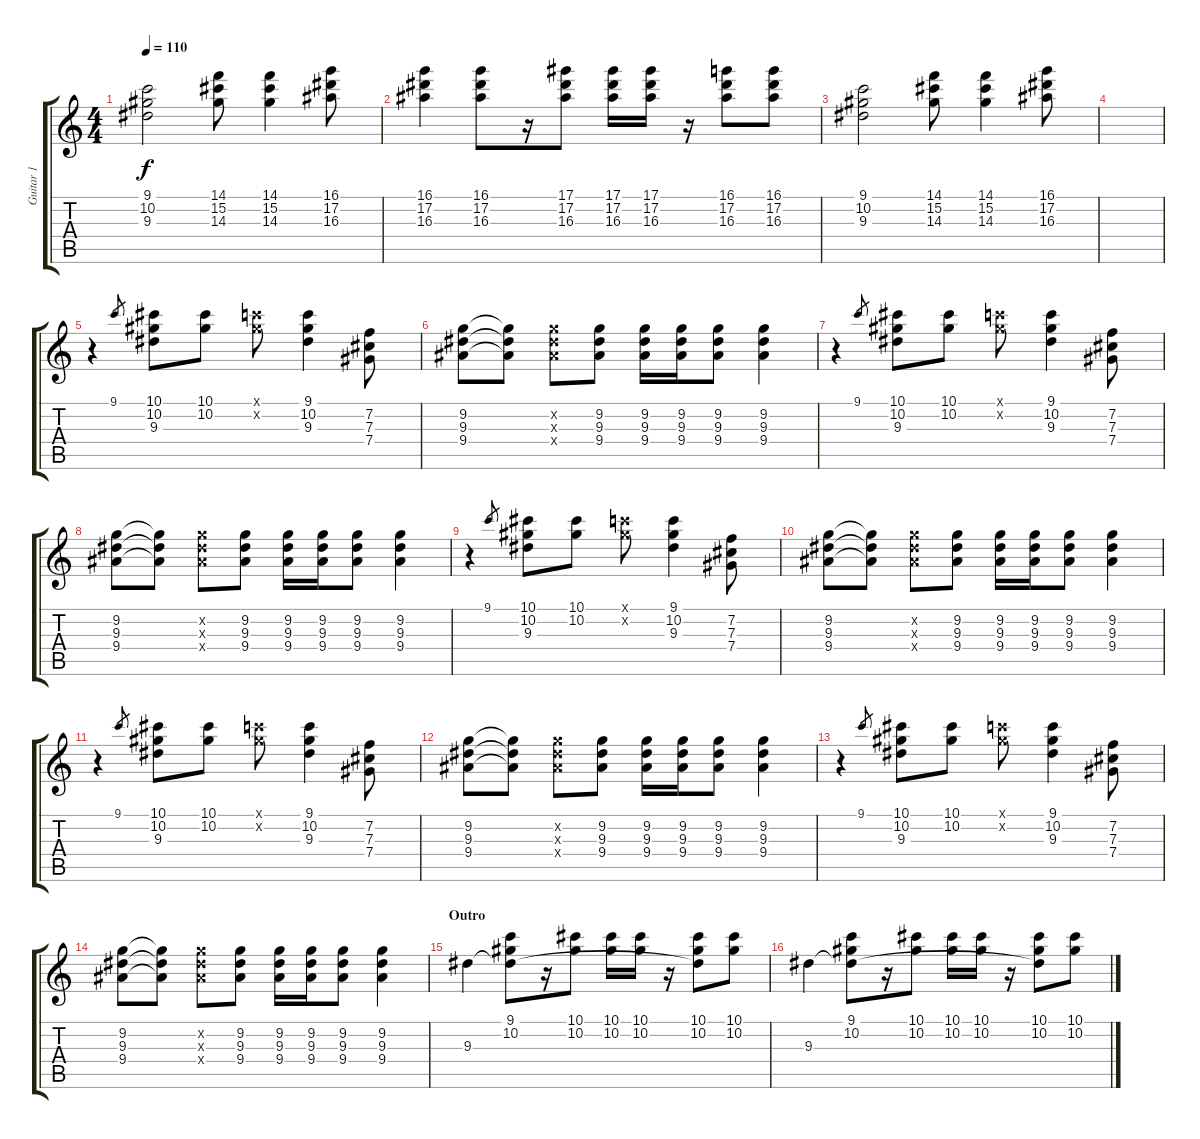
\track ("Guitar 1" "Guitar 1") {instrument electricguitarjazz}
\staff {score tabs}
\tuning (Eb4 Bb3 Gb3 Db3 Ab2 Eb2) {hide}
\ts (4 4)
\tempo 110
\clef g2
\ks c
(9.1 10.2 9.3).2{dy f} (14.1 15.2 14.3).8 (14.1 15.2 14.3).4 (16.1 17.2 16.3).8 |
(16.1 17.2 16.3).4 (16.1 17.2 16.3).8 r.16 (17.1 17.2 16.3).8 (17.1 17.2 16.3).16 (17.1 17.2 16.3).16 r.16 (16.1 17.2 16.3).8 (16.1 17.2 16.3).8 |
(9.1 10.2 9.3).2 (14.1 15.2 14.3).8 (14.1 15.2 14.3).4 (16.1 17.2 16.3).8 |
|
r.4 9.1.8{gr} (10.1 10.2 9.3).8 (10.1 10.2).8 (9.1{x} 10.2{x}).8 (9.1 10.2 9.3).4 (7.2 7.3 7.4).8 |
(9.2 9.3 9.4).8 (9.2{t} 9.3{t} 9.4{t}).8 (9.2{x} 9.3{x} 9.4{x}).8 (9.2 9.3 9.4).8 (9.2 9.3 9.4).16 (9.2 9.3 9.4).16 (9.2 9.3 9.4).8 (9.2 9.3 9.4).4 |
r.4 9.1.8{gr} (10.1 10.2 9.3).8 (10.1 10.2).8 (9.1{x} 10.2{x}).8 (9.1 10.2 9.3).4 (7.2 7.3 7.4).8 |
(9.2 9.3 9.4).8 (9.2{t} 9.3{t} 9.4{t}).8 (9.2{x} 9.3{x} 9.4{x}).8 (9.2 9.3 9.4).8 (9.2 9.3 9.4).16 (9.2 9.3 9.4).16 (9.2 9.3 9.4).8 (9.2 9.3 9.4).4 |
r.4 9.1.8{gr} (10.1 10.2 9.3).8 (10.1 10.2).8 (9.1{x} 10.2{x}).8 (9.1 10.2 9.3).4 (7.2 7.3 7.4).8 |
(9.2 9.3 9.4).8 (9.2{t} 9.3{t} 9.4{t}).8 (9.2{x} 9.3{x} 9.4{x}).8 (9.2 9.3 9.4).8 (9.2 9.3 9.4).16 (9.2 9.3 9.4).16 (9.2 9.3 9.4).8 (9.2 9.3 9.4).4 |
r.4 9.1.8{gr} (10.1 10.2 9.3).8 (10.1 10.2).8 (9.1{x} 10.2{x}).8 (9.1 10.2 9.3).4 (7.2 7.3 7.4).8 |
(9.2 9.3 9.4).8 (9.2{t} 9.3{t} 9.4{t}).8 (9.2{x} 9.3{x} 9.4{x}).8 (9.2 9.3 9.4).8 (9.2 9.3 9.4).16 (9.2 9.3 9.4).16 (9.2 9.3 9.4).8 (9.2 9.3 9.4).4 |
r.4 9.1.8{gr} (10.1 10.2 9.3).8 (10.1 10.2).8 (9.1{x} 10.2{x}).8 (9.1 10.2 9.3).4 (7.2 7.3 7.4).8 |
(9.2 9.3 9.4).8 (9.2{t} 9.3{t} 9.4{t}).8 (9.2{x} 9.3{x} 9.4{x}).8 (9.2 9.3 9.4).8 (9.2 9.3 9.4).16 (9.2 9.3 9.4).16 (9.2 9.3 9.4).8 (9.2 9.3 9.4).4 |
\section ("" "Outro")
9.3.4 (9.1 10.2 9.3{t}).8 r.16 (10.1 10.2).8 (10.1 10.2).16 (10.1 10.2).16 r.16 (10.1 10.2 9.3{t}).8 (10.1 10.2).8 |
9.3.4 (9.1 10.2 9.3{t}).8 r.16 (10.1 10.2).8 (10.1 10.2).16 (10.1 10.2).16 r.16 (10.1 10.2 9.3{t}).8 (10.1 10.2).8
